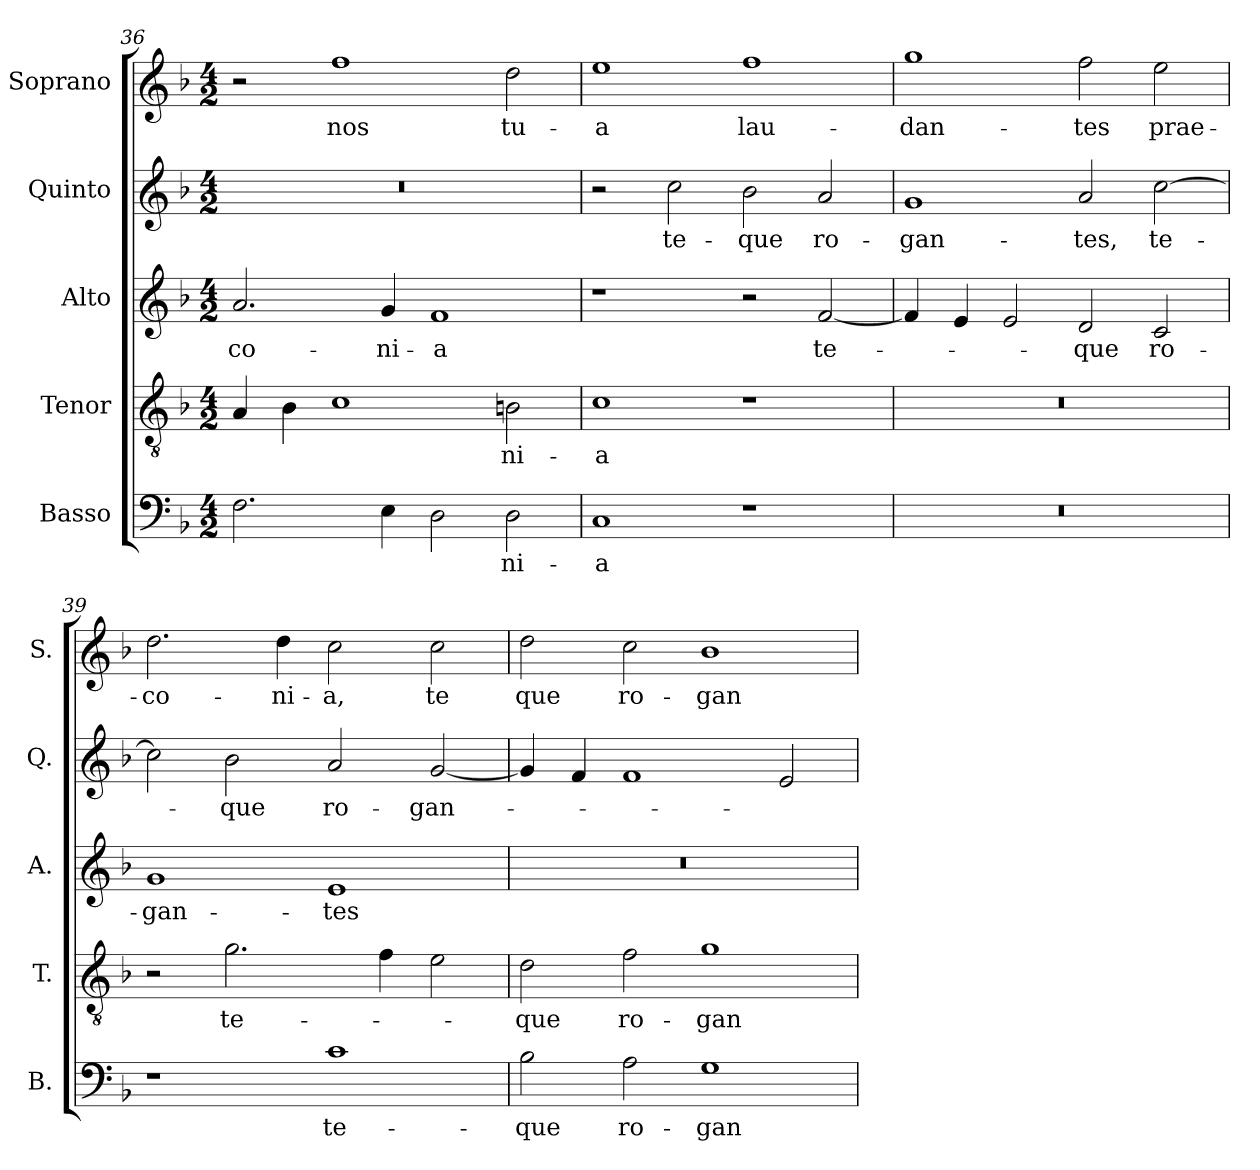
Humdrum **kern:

**kern	**text	**kern	**text	**kern	**text	**kern	**text	**kern	**text
*part5	*part5	*part4	*part4	*part3	*part3	*part2	*part2	*part1	*part1
*staff5	*staff5	*staff4	*staff4	*staff3	*staff3	*staff2	*staff2	*staff1	*staff1
*I"Basso	*	*I"Tenor	*	*I"Alto	*	*I"Quinto	*	*I"Soprano	*
*I'B.	*	*I'T.	*	*I'A.	*	*I'Q.	*	*I'S.	*
*clefF4	*	*clefGv2	*	*clefG2	*	*clefG2	*	*clefG2	*
*	*	*ITrd7c12	*	*	*	*	*	*	*
*k[b-]	*	*k[b-]	*	*k[b-]	*	*k[b-]	*	*k[b-]	*
*F:	*	*F:	*	*F:	*	*F:	*	*F:	*
*M4/2	*	*M4/2	*	*M4/2	*	*M4/2	*	*M4/2	*
=36	=36	=36	=36	=36	=36	=36	=36	=36	=36
!	!	!	!	!	!LO:LY:b:color=#000000	!LO:N:vis=1	!	!	!
2.Fi\	.	4AAi/	.	2.ai/	-co-	0r	.	2r	.
.	.	4BB-i\	.	.	.	.	.	.	.
!	!	!	!	!	!	!	!	!	!LO:LY:b:color=#000000
.	.	1Ci	.	.	.	.	.	1ffi	nos
!	!	!	!	!	!LO:LY:b:color=#000000	!	!	!	!
4Ei\	.	.	.	4gi/	-ni-	.	.	.	.
!	!	!	!	!	!LO:LY:b:color=#000000	!	!	!	!
2Di\	.	.	.	1fi	-a	.	.	.	.
!	!LO:LY:b:color=#000000	!	!	!	!	!	!	!	!
!	!	!	!LO:LY:b:color=#000000	!	!	!	!	!	!
!	!	!	!	!	!	!	!	!	!LO:LY:b:color=#000000
2Di\	-ni-	2BBni\	-ni-	.	.	.	.	2ddi\	tu-
=37	=37	=37	=37	=37	=37	=37	=37	=37	=37
!	!LO:LY:b:color=#000000	!	!	!	!	!	!	!	!
!	!	!	!LO:LY:b:color=#000000	!	!	!	!	!	!
!	!	!	!	!	!	!	!	!	!LO:LY:b:color=#000000
1Ci	-a	1Ci	-a	1r	.	2r	.	1eei	-a
!	!	!	!	!	!	!	!LO:LY:b:color=#000000	!	!
.	.	.	.	.	.	2cci\	te-	.	.
!	!	!	!	!	!	!	!LO:LY:b:color=#000000	!	!
!	!	!	!	!	!	!	!	!	!LO:LY:b:color=#000000
1r	.	1r	.	2r	.	2b-i\	-que	1ffi	lau-
!	!	!	!	!	!LO:LY:b:color=#000000	!	!	!	!
!	!	!	!	!	!	!	!LO:LY:b:color=#000000	!	!
.	.	.	.	[2fi/	te-	2ai/	ro-	.	.
=38	=38	=38	=38	=38	=38	=38	=38	=38	=38
!LO:N:vis=1	!	!LO:N:vis=1	!	!	!	!	!	!	!
!	!	!	!	!	!	!	!LO:LY:b:color=#000000	!	!
!	!	!	!	!	!	!	!	!	!LO:LY:b:color=#000000
0r	.	0r	.	4fi/]	.	1gi	-gan-	1ggi	-dan-
.	.	.	.	4ei/	.	.	.	.	.
.	.	.	.	2ei/	.	.	.	.	.
!	!	!	!	!	!LO:LY:b:color=#000000	!	!	!	!
!	!	!	!	!	!	!	!LO:LY:b:color=#000000	!	!
!	!	!	!	!	!	!	!	!	!LO:LY:b:color=#000000
.	.	.	.	2di/	-que	2ai/	-tes,	2ffi\	-tes
!	!	!	!	!	!LO:LY:b:color=#000000	!	!	!	!
!	!	!	!	!	!	!	!LO:LY:b:color=#000000	!	!
!	!	!	!	!	!	!	!	!	!LO:LY:b:color=#000000
.	.	.	.	2ci/	ro-	[2cci\	te-	2eei\	prae-
!!LO:LB:g=z
=39	=39	=39	=39	=39	=39	=39	=39	=39	=39
!	!	!	!	!	!LO:LY:b:color=#000000	!	!	!	!
!	!	!	!	!	!	!	!	!	!LO:LY:b:color=#000000
1r	.	2r	.	1gi	-gan-	2cci\]	.	2.ddi\	-co-
!	!	!	!LO:LY:b:color=#000000	!	!	!	!	!	!
!	!	!	!	!	!	!	!LO:LY:b:color=#000000	!	!
.	.	2.Gi\	te-	.	.	2b-i\	-que	.	.
!	!	!	!	!	!	!	!	!	!LO:LY:b:color=#000000
.	.	.	.	.	.	.	.	4ddi\	-ni-
!	!LO:LY:b:color=#000000	!	!	!	!	!	!	!	!
!	!	!	!	!	!LO:LY:b:color=#000000	!	!	!	!
!	!	!	!	!	!	!	!LO:LY:b:color=#000000	!	!
!	!	!	!	!	!	!	!	!	!LO:LY:b:color=#000000
1ci	te-	.	.	1ei	-tes	2ai/	ro-	2cci\	-a,
.	.	4Fi\	.	.	.	.	.	.	.
!	!	!	!	!	!	!	!LO:LY:b:color=#000000	!	!
!	!	!	!	!	!	!	!	!	!LO:LY:b:color=#000000
.	.	2Ei\	.	.	.	[2gi/	-gan-	2cci\	te
=40	=40	=40	=40	=40	=40	=40	=40	=40	=40
!	!LO:LY:b:color=#000000	!	!	!	!	!	!	!	!
!	!	!	!LO:LY:b:color=#000000	!LO:N:vis=1	!	!	!	!	!
!	!	!	!	!	!	!	!	!	!LO:LY:b:color=#000000
2B-i\	-que	2Di\	-que	0r	.	4gi/]	.	2ddi\	que
.	.	.	.	.	.	4fi/	.	.	.
!	!LO:LY:b:color=#000000	!	!	!	!	!	!	!	!
!	!	!	!LO:LY:b:color=#000000	!	!	!	!	!	!
!	!	!	!	!	!	!	!	!	!LO:LY:b:color=#000000
2Ai\	ro-	2Fi\	ro-	.	.	1fi	.	2cci\	ro-
!	!LO:LY:b:color=#000000	!	!	!	!	!	!	!	!
!	!	!	!LO:LY:b:color=#000000	!	!	!	!	!	!
!	!	!	!	!	!	!	!	!	!LO:LY:b:color=#000000
1Gi	-gan-	1Gi	-gan-	.	.	.	.	1b-i	-gan-
.	.	.	.	.	.	2ei/	.	.	.
=	=	=	=	=	=	=	=	=	=
*-	*-	*-	*-	*-	*-	*-	*-	*-	*-
